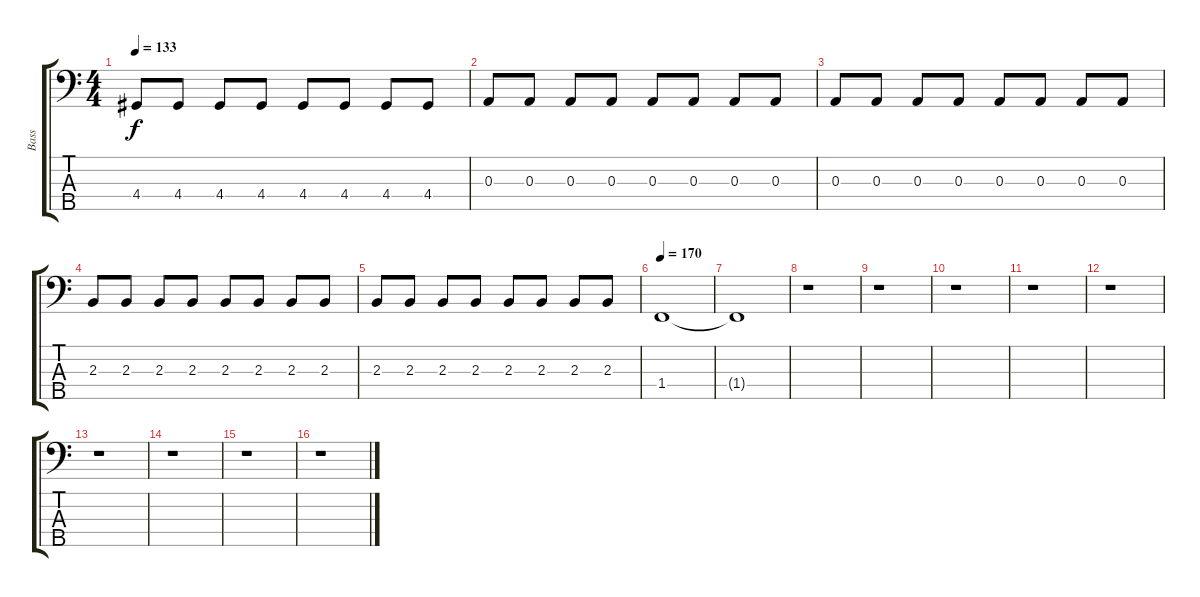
\track ("Bass" "Bass") {instrument electricbasspick}
\staff {score tabs}
\tuning (G2 D2 A1 E1 B0) {hide}
\ts (4 4)
\tempo 133
\clef f4
\ks c
4.4.8{dy f} 4.4.8 4.4.8 4.4.8 4.4.8 4.4.8 4.4.8 4.4.8 |
0.3.8 0.3.8 0.3.8 0.3.8 0.3.8 0.3.8 0.3.8 0.3.8 |
0.3.8 0.3.8 0.3.8 0.3.8 0.3.8 0.3.8 0.3.8 0.3.8 |
2.3.8 2.3.8 2.3.8 2.3.8 2.3.8 2.3.8 2.3.8 2.3.8 |
2.3.8 2.3.8 2.3.8 2.3.8 2.3.8 2.3.8 2.3.8 2.3.8 |
\tempo 170
1.4.1 |
1.4{t}.1 |
r.1 |
r.1 |
r.1 |
r.1 |
r.1 |
r.1 |
r.1 |
r.1 |
r.1
